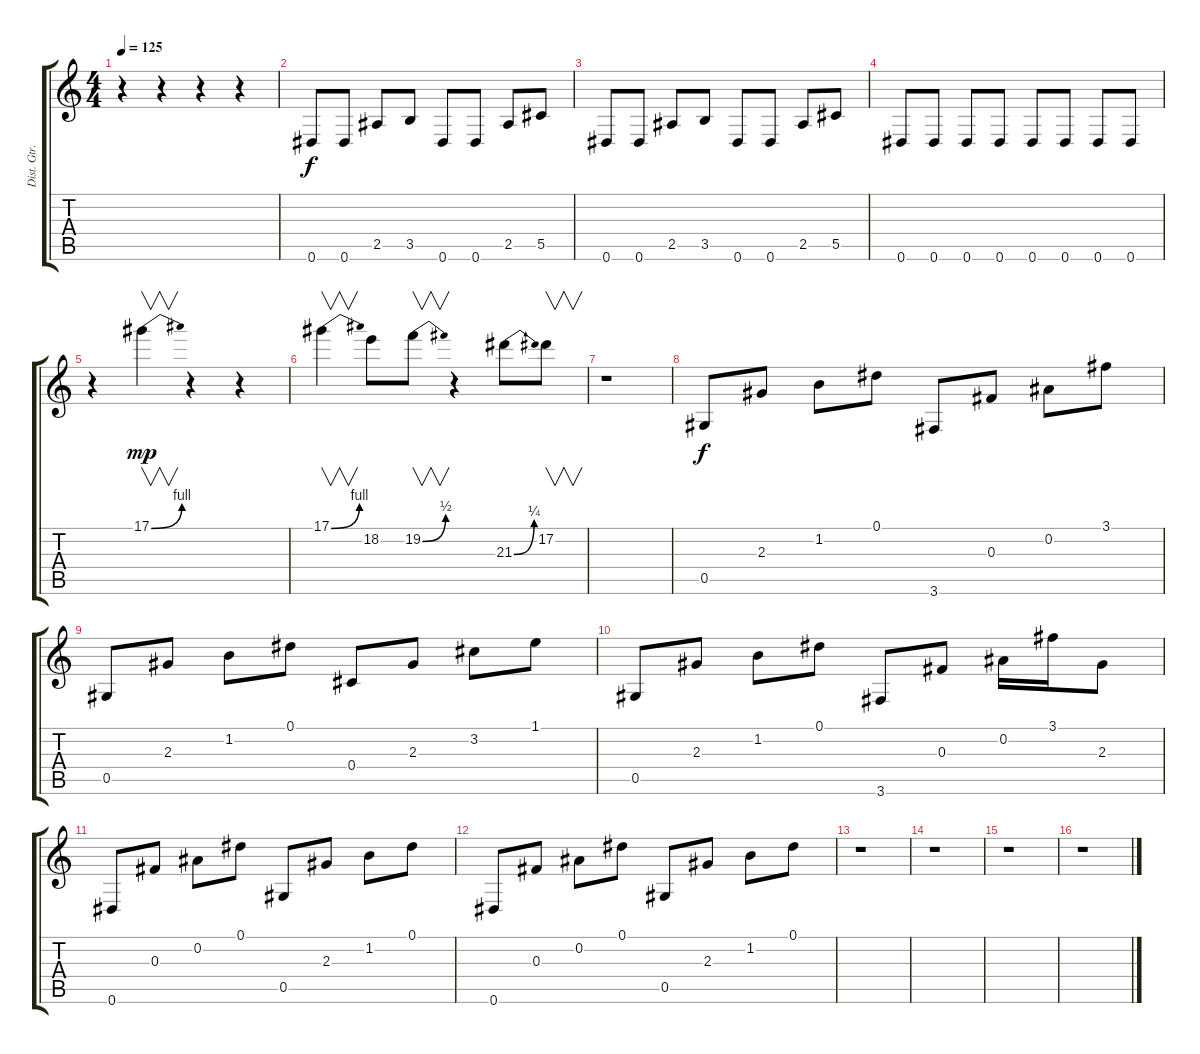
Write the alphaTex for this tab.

\track ("Dist. Gtr.1" "Dist. Gtr.") {instrument distortionguitar}
\staff {score tabs}
\tuning (Eb4 Bb3 Gb3 Db3 Ab2 Eb2) {hide}
\ts (4 4)
\tempo 125
\clef g2
\ks c
r.4{dy f instrument distortionguitar} r.4 r.4 r.4 |
0.6.8 0.6.8 2.5.8 3.5.8 0.6.8 0.6.8 2.5.8 5.5.8 |
0.6.8 0.6.8 2.5.8 3.5.8 0.6.8 0.6.8 2.5.8 5.5.8 |
0.6.8 0.6.8 0.6.8 0.6.8 0.6.8 0.6.8 0.6.8 0.6.8 |
r.4 17.1{be (bend 0 0 60 4)}.4{v dy mp} r.4 r.4 |
17.1{be (bend 0 0 60 4)}.4{v} 18.2.8 19.2{be (bend 0 0 60 2)}.8{v} r.4 21.3{be (bend 0 0 60 1)}.8 17.2.8{v} |
r.1 |
0.5.8{dy f} 2.3.8 1.2.8 0.1.8 3.6.8 0.3.8 0.2.8 3.1.8 |
0.5.8 2.3.8 1.2.8 0.1.8 0.4.8 2.3.8 3.2.8 1.1.8 |
0.5.8 2.3.8 1.2.8 0.1.8 3.6.8 0.3.8 0.2.16 3.1.16 2.3.8 |
0.6.8 0.3.8 0.2.8 0.1.8 0.5.8 2.3.8 1.2.8 0.1.8 |
0.6.8 0.3.8 0.2.8 0.1.8 0.5.8 2.3.8 1.2.8 0.1.8 |
r.1 |
r.1 |
r.1 |
r.1
